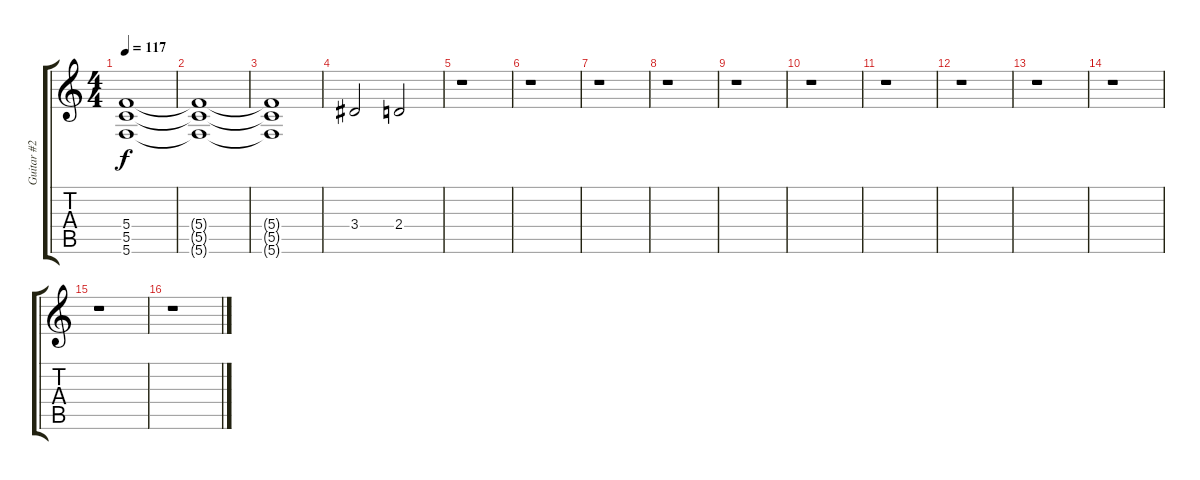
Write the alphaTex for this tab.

\track ("Guitar #2" "Guitar #2") {instrument distortionguitar}
\staff {score tabs}
\tuning (D4 A3 F3 C3 G2 C2) {hide}
\ts (4 4)
\tempo 117
\clef g2
\ks c
(5.4 5.5 5.6).1{dy f} |
(5.4{t} 5.5{t} 5.6{t}).1 |
(5.4{t} 5.5{t} 5.6{t}).1 |
3.4.2 2.4.2 |
r.1 |
r.1 |
r.1 |
r.1 |
r.1 |
r.1 |
r.1 |
r.1 |
r.1 |
r.1 |
r.1 |
r.1
